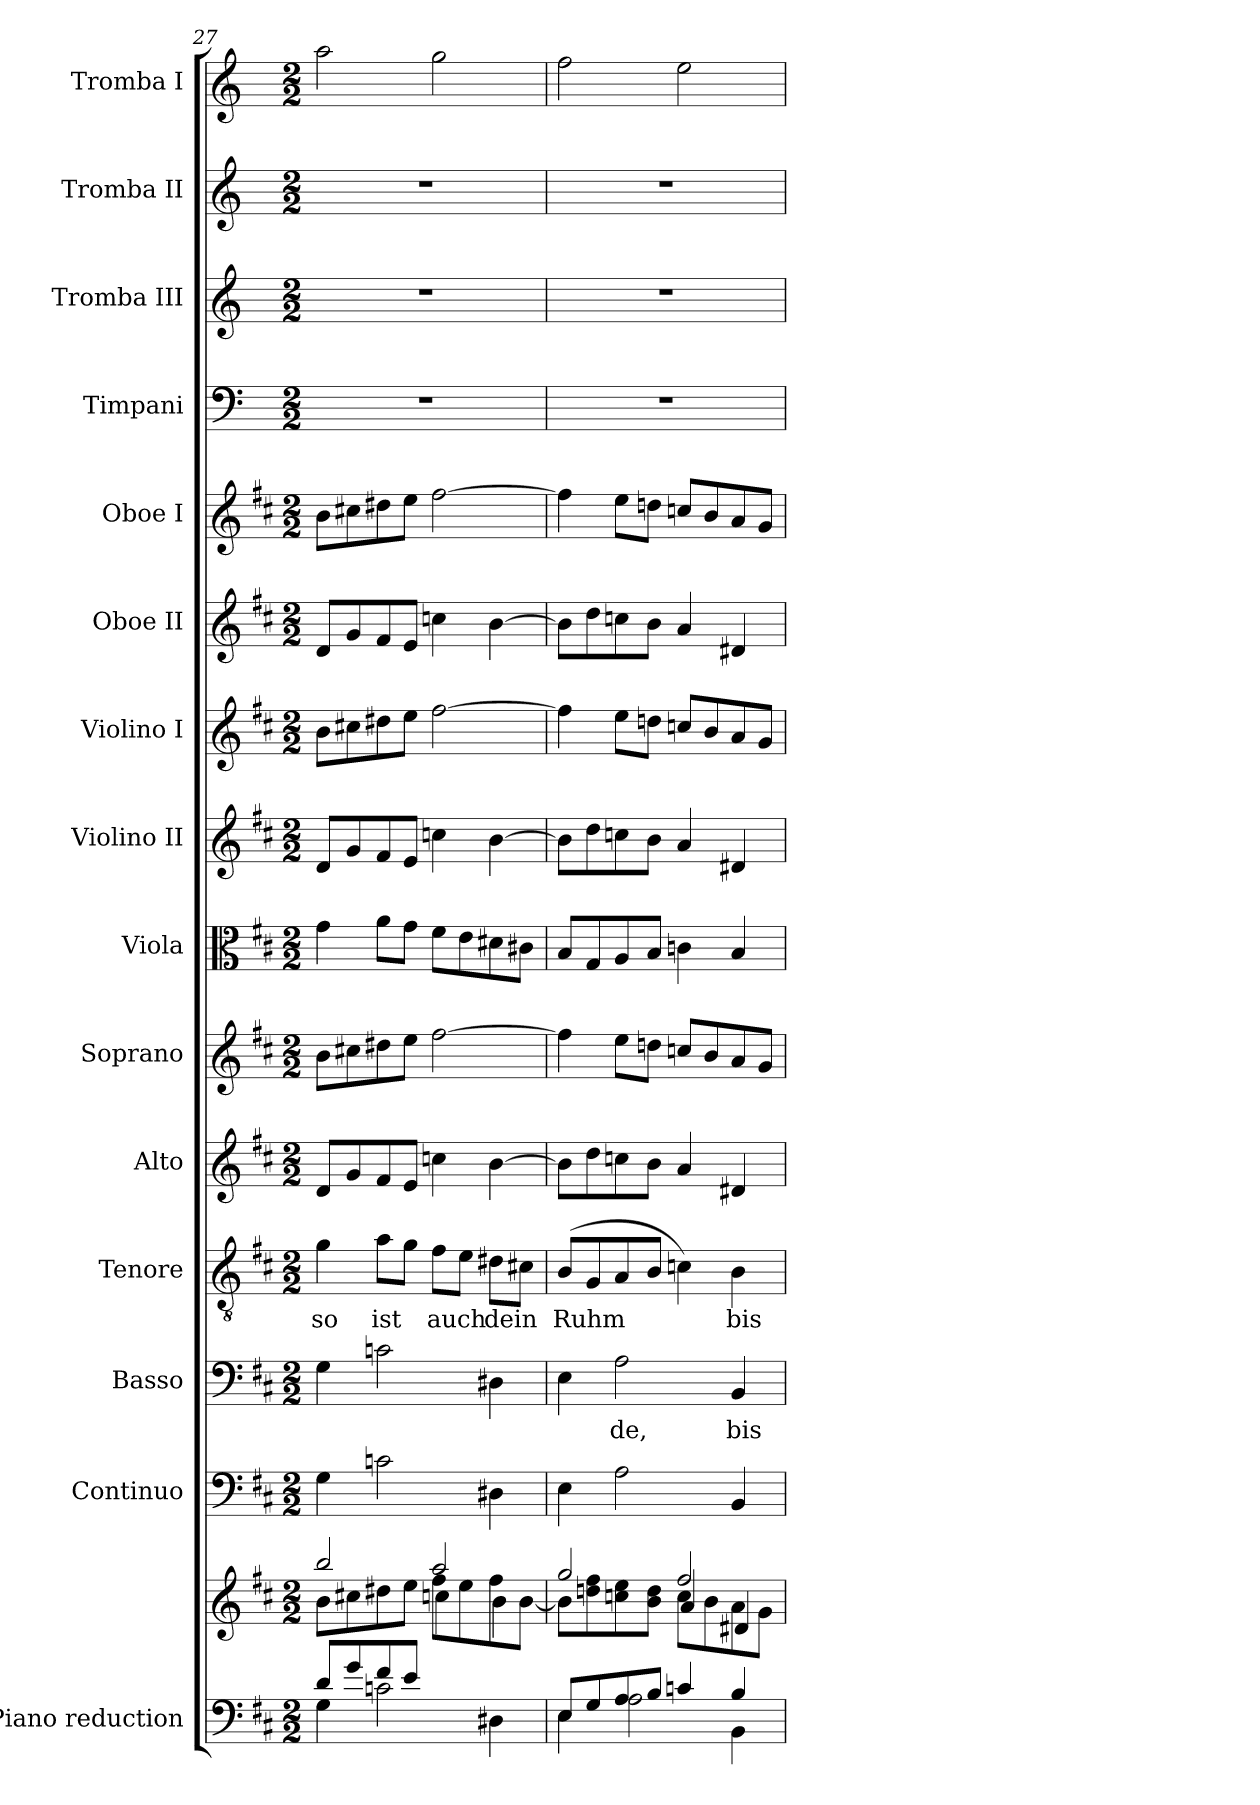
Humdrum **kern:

**kern	**kern	**kern	**kern	**text	**kern	**text	**kern	**kern	**kern	**kern	**kern	**kern	**kern	**kern	**kern	**kern	**kern
*part15	*part15	*part14	*part13	*part13	*part12	*part12	*part11	*part10	*part9	*part8	*part7	*part6	*part5	*part4	*part3	*part2	*part1
*staff16	*staff15	*staff14	*staff13	*staff13	*staff12	*staff12	*staff11	*staff10	*staff9	*staff8	*staff7	*staff6	*staff5	*staff4	*staff3	*staff2	*staff1
*I"Piano reduction	*	*I"Continuo	*I"Basso	*	*I"Tenore	*	*I"Alto	*I"Soprano	*I"Viola	*I"Violino II	*I"Violino I	*I"Oboe II	*I"Oboe I	*I"Timpani	*I"Tromba III	*I"Tromba II	*I"Tromba I
*I'Pno	*	*	*	*	*	*	*	*	*I'Vla	*I'Vln	*I'Vln	*I'Ob	*I'Ob	*I'Timp	*	*	*
*clefF4	*clefG2	*clefF4	*clefF4	*	*clefGv2	*	*clefG2	*clefG2	*clefC3	*clefG2	*clefG2	*clefG2	*clefG2	*clefF4	*clefG2	*clefG2	*clefG2
*	*	*	*	*	*	*	*	*	*	*	*	*	*	*	*ITrd-1c-2	*ITrd-1c-2	*ITrd-1c-2
*k[f#c#]	*k[f#c#]	*k[f#c#]	*k[f#c#]	*	*k[f#c#]	*	*k[f#c#]	*k[f#c#]	*k[f#c#]	*k[f#c#]	*k[f#c#]	*k[f#c#]	*k[f#c#]	*k[]	*k[f#c#]	*k[f#c#]	*k[f#c#]
*M2/2	*M2/2	*M2/2	*M2/2	*	*M2/2	*	*M2/2	*M2/2	*M2/2	*M2/2	*M2/2	*M2/2	*M2/2	*M2/2	*M2/2	*M2/2	*M2/2
=27	=27	=27	=27	=27	=27	=27	=27	=27	=27	=27	=27	=27	=27	=27	=27	=27	=27
*^	*^	*	*	*	*	*	*	*	*	*	*	*	*	*	*	*	*
*	*	*	*^	*	*	*	*	*	*	*	*	*	*	*	*	*	*	*	*
!	!	!	!	!	!	!	!	!	!LO:LY:b	!	!	!	!	!	!	!	!	!	!	!
8d/L	4G\	2bb/	8b\L	2ryy	4G\	4G\	.	4g\	so	8d/L	8b\L	4g\	8d/L	8b\L	8d/L	8b\L	1r	1r	1r	2bb\
8g/	.	.	8cc#X\	.	.	.	.	.	.	8g/	8cc#X\	.	8g/	8cc#X\	8g/	8cc#X\	.	.	.	.
!	!	!	!	!	!	!	!	!	!LO:LY:b	!	!	!	!	!	!	!	!	!	!	!
8f#/	2cn\	.	8dd#X\	.	2cn\	2cn\	.	8a\L	ist	8f#/	8dd#X\	8a\L	8f#/	8dd#X\	8f#/	8dd#X\	.	.	.	.
8e/J	.	.	8ee\J	.	.	.	.	8g\J	.	8e/J	8ee\J	8g\J	8e/J	8ee\J	8e/J	8ee\J	.	.	.	.
!	!	!	!	!	!	!	!	!	!LO:LY:b	!	!	!	!	!	!	!	!	!	!	!
2ryy	.	2aa/	8ff#\L	4ccn\	.	.	.	8f#\L	auch	4ccn\	[2ff#\	8f#\L	4ccn\	[2ff#\	4ccn\	[2ff#\	.	.	.	2aa\
.	.	.	8ee\	.	.	.	.	8e\J	.	.	.	8e\	.	.	.	.	.	.	.	.
!	!	!	!	!	!	!	!	!	!LO:LY:b	!	!	!	!	!	!	!	!	!	!	!
.	4D#X\	.	8ff#\	4b\	4D#X\	4D#X\	.	8d#X\L	dein	[4b\	.	8d#X\	[4b\	.	[4b\	.	.	.	.	.
.	.	.	[8b\J	.	.	.	.	8c#X\J	.	.	.	8c#X\J	.	.	.	.	.	.	.	.
=28	=28	=28	=28	=28	=28	=28	=28	=28	=28	=28	=28	=28	=28	=28	=28	=28	=28	=28	=28	=28
!	!	!	!	!	!	!	!	!	!LO:LY:b	!	!	!	!	!	!	!	!	!	!	!
8E/L	4E\	2gg/	8b\L]	2ryy	4E\	4E\	.	(>8B/L	Ruhm	8b\L]	4ff#\]	8B/L	8b\L]	4ff#\]	8b\L]	4ff#\]	1r	1r	1r	2gg\
8G/	.	.	8ddn\ 8ff#\	.	.	.	.	8G/	.	8dd\	.	8G/	8dd\	.	8dd\	.	.	.	.	.
!	!	!	!	!	!	!	!LO:LY:b	!	!	!	!	!	!	!	!	!	!	!	!	!
8A/	2A\	.	8ccn\ 8ee\	.	2A\	2A\	-de,	8A/	.	8ccn\	8ee\L	8A/	8ccn\	8ee\L	8ccn\	8ee\L	.	.	.	.
8B/J	.	.	8b\ 8dd\J	.	.	.	.	8B/J	.	8b\J	8ddn\J	8B/J	8b\J	8ddn\J	8b\J	8ddn\J	.	.	.	.
4cn/	.	2ff#/	8cc\L	4a/	.	.	.	4cn\)	.	4a/	8ccn/L	4cn\	4a/	8ccn/L	4a/	8ccn/L	.	.	.	2ff#\
.	.	.	8b\	.	.	.	.	.	.	.	8b/	.	.	8b/	.	8b/	.	.	.	.
!	!	!	!	!	!	!	!LO:LY:b	!	!LO:LY:b	!	!	!	!	!	!	!	!	!	!	!
4B/	4BB\	.	8a\	4d#X/	4BB/	4BB/	bis	4B\	bis	4d#X/	8a/	4B/	4d#X/	8a/	4d#X/	8a/	.	.	.	.
.	.	.	8g\J	.	.	.	.	.	.	.	8g/J	.	.	8g/J	.	8g/J	.	.	.	.
*v	*v	*	*	*	*	*	*	*	*	*	*	*	*	*	*	*	*	*	*	*
*	*v	*v	*v	*	*	*	*	*	*	*	*	*	*	*	*	*	*	*	*
=	=	=	=	=	=	=	=	=	=	=	=	=	=	=	=	=	=
*-	*-	*-	*-	*-	*-	*-	*-	*-	*-	*-	*-	*-	*-	*-	*-	*-	*-
